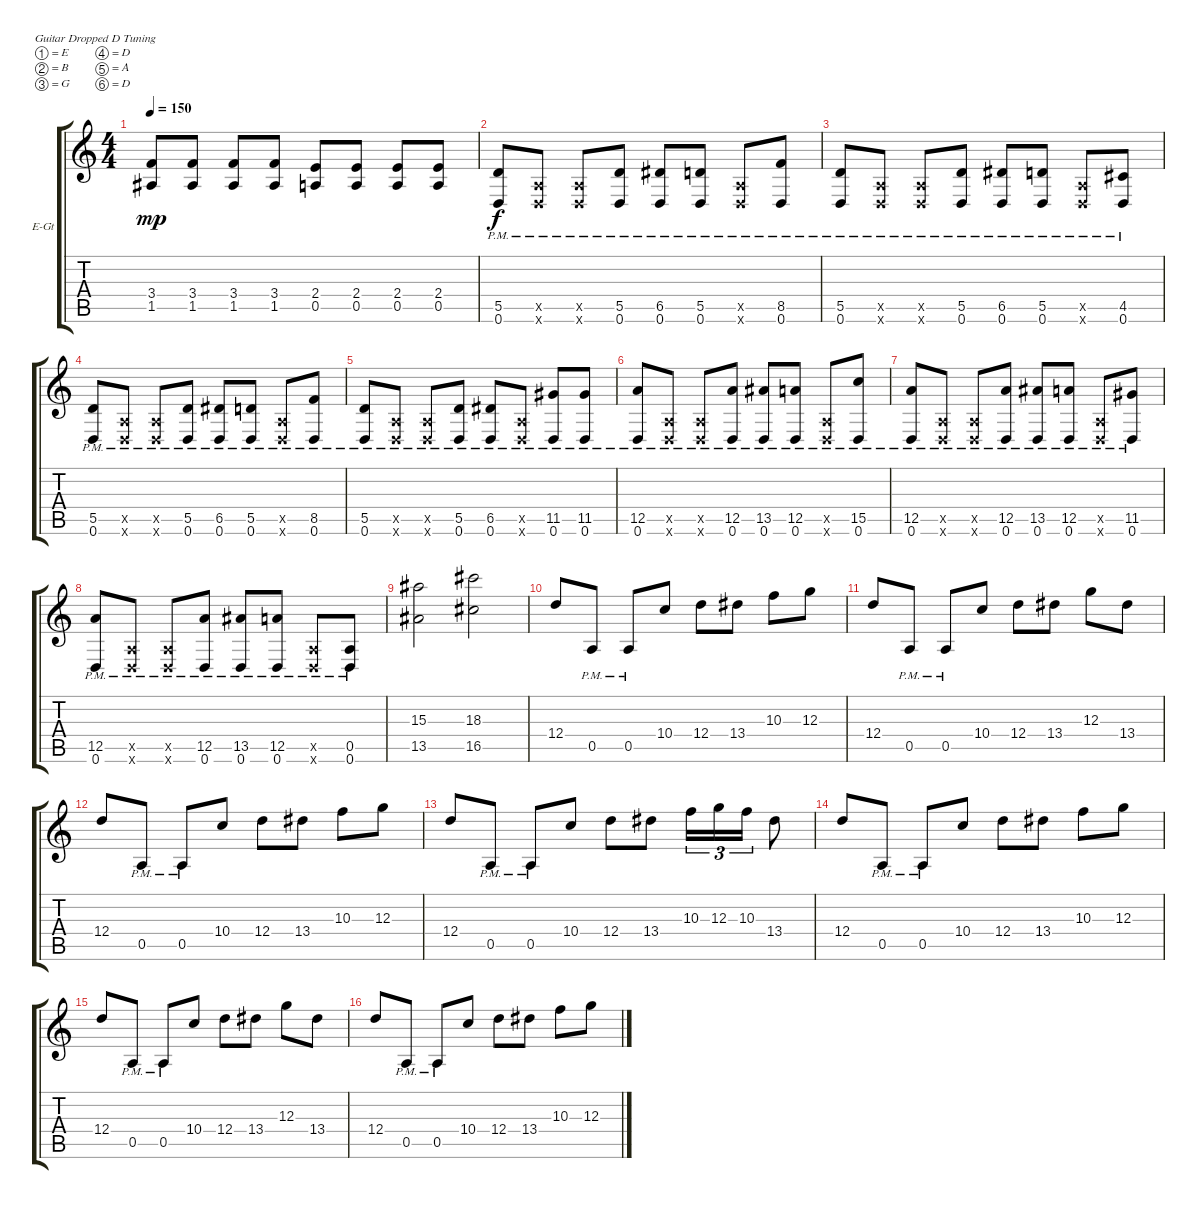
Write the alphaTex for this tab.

\defaultSystemsLayout 4
\bracketExtendMode groupsimilarinstruments
\firstSystemTrackNameOrientation horizontal
\otherSystemsTrackNameOrientation horizontal
\track ("Electric Guitar" "E-Gt") {instrument distortionguitar}
\staff {score tabs}
\tuning (E4 B3 G3 D3 A2 D2)
\ts (4 4)
\tempo 150
\clef g2
\ks c
(1.5 3.4).8{dy mp} (1.5 3.4).8 (1.5 3.4).8 (1.5 3.4).8 (0.5 2.4).8 (0.5 2.4).8 (0.5 2.4).8 (0.5 2.4).8 |
(0.6{pm} 5.5{pm}).8{dy f} (0.6{pm x} 0.5{pm x}).8 (0.6{pm x} 0.5{pm x}).8 (0.6{pm} 5.5{pm}).8 (0.6{pm} 6.5{pm}).8 (0.6{pm} 5.5{pm}).8 (0.6{pm x} 0.5{pm x}).8 (0.6{pm} 8.5{pm}).8 |
(0.6{pm} 5.5{pm}).8 (0.5{pm x} 0.6{pm x}).8 (0.6{pm x} 0.5{pm x}).8 (0.6{pm} 5.5{pm}).8 (0.6{pm} 6.5{pm}).8 (0.6{pm} 5.5{pm}).8 (0.6{pm x} 0.5{pm x}).8 (0.6{pm} 4.5{pm}).8 |
(0.6{pm} 5.5{pm}).8 (0.5{pm x} 0.6{pm x}).8 (0.6{pm x} 0.5{pm x}).8 (0.6{pm} 5.5{pm}).8 (0.6{pm} 6.5{pm}).8 (0.6{pm} 5.5{pm}).8 (0.6{pm x} 0.5{pm x}).8 (0.6{pm} 8.5{pm}).8 |
(0.6{pm} 5.5{pm}).8 (0.5{pm x} 0.6{pm x}).8 (0.6{pm x} 0.5{pm x}).8 (0.6{pm} 5.5{pm}).8 (0.6{pm} 6.5{pm}).8 (0.6{pm x} 0.5{pm x}).8 (0.6{pm} 11.5{pm}).8 (0.6{pm} 11.5{pm}).8 |
(0.6{pm} 12.5).8 (0.6{pm x} 0.5{x}).8 (0.6{pm x} 0.5{x}).8 (0.6{pm} 12.5).8 (0.6{pm} 13.5).8 (0.6{pm} 12.5).8 (0.6{pm x} 0.5{x}).8 (0.6{pm} 15.5).8 |
(0.6{pm} 12.5{pm}).8 (0.5{pm x} 0.6{pm x}).8 (0.6{pm x} 0.5{pm x}).8 (0.6{pm} 12.5{pm}).8 (0.6{pm} 13.5{pm}).8 (0.6{pm} 12.5{pm}).8 (0.6{pm x} 0.5{pm x}).8 (0.6{pm} 11.5{pm}).8 |
(0.6{pm} 12.5{pm}).8 (0.5{pm x} 0.6{pm x}).8 (0.6{pm x} 0.5{pm x}).8 (0.6{pm} 12.5{pm}).8 (0.6{pm} 13.5{pm}).8 (0.6{pm} 12.5{pm}).8 (0.6{pm x} 0.5{pm x}).8 (0.6{pm} 0.5{pm}).8 |
(13.5 15.3).2 (16.5 18.3).2 |
12.4.8 0.5{pm}.8 0.5{pm}.8 10.4.8 12.4.8 13.4.8 10.3.8 12.3.8 |
12.4.8 0.5{pm}.8 0.5{pm}.8 10.4.8 12.4.8 13.4.8 12.3.8 13.4.8 |
12.4.8 0.5{pm}.8 0.5{pm}.8 10.4.8 12.4.8 13.4.8 10.3.8 12.3.8 |
12.4.8 0.5{pm}.8 0.5{pm}.8 10.4.8 12.4.8 13.4.8 10.3.16{tu (3 2)} 12.3.16{tu (3 2)} 10.3.16{tu (3 2)} 13.4.8 |
12.4.8 0.5{pm}.8 0.5{pm}.8 10.4.8 12.4.8 13.4.8 10.3.8 12.3.8 |
12.4.8 0.5{pm}.8 0.5{pm}.8 10.4.8 12.4.8 13.4.8 12.3.8 13.4.8 |
12.4.8 0.5{pm}.8 0.5{pm}.8 10.4.8 12.4.8 13.4.8 10.3.8 12.3.8
